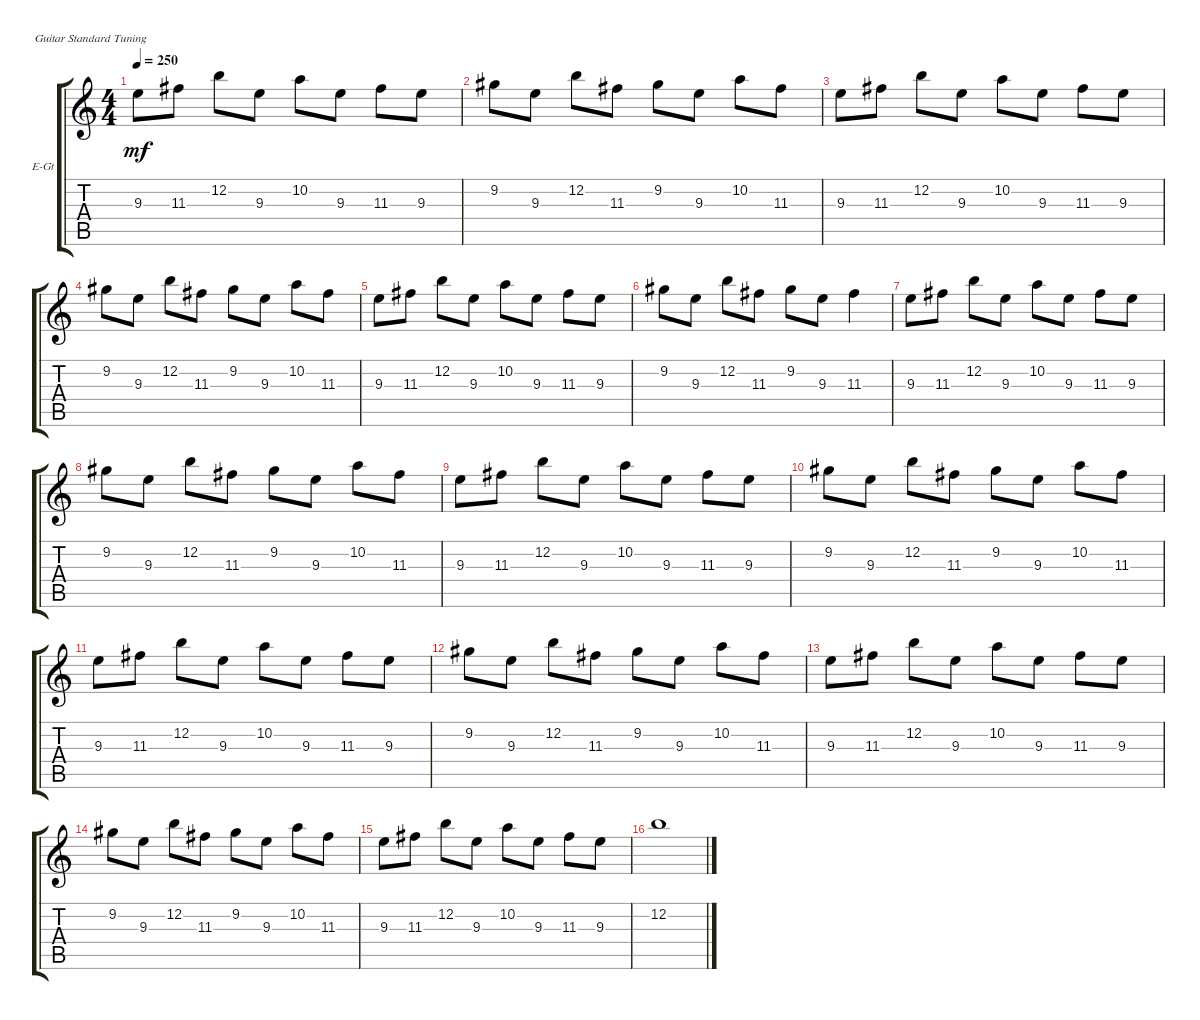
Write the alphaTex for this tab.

\defaultSystemsLayout 4
\bracketExtendMode groupsimilarinstruments
\firstSystemTrackNameOrientation horizontal
\otherSystemsTrackNameOrientation horizontal
\track ("Пилюлюкаклка" "E-Gt") {instrument distortionguitar}
\staff {score tabs}
\tuning (E4 B3 G3 D3 A2 E2)
\ts (4 4)
\tempo 250
\clef g2
\scale
0.333333
\ks c
9.3.8{dy mf} 11.3.8 12.2.8 9.3.8 10.2.8 9.3.8 11.3.8 9.3.8 |
\scale
0.333333 9.2.8 9.3.8 12.2.8 11.3.8 9.2.8 9.3.8 10.2.8 11.3.8 |
\scale
0.333333 9.3.8 11.3.8 12.2.8 9.3.8 10.2.8 9.3.8 11.3.8 9.3.8 |
\scale
0.333333 9.2.8 9.3.8 12.2.8 11.3.8 9.2.8 9.3.8 10.2.8 11.3.8 |
\scale
0.333333 9.3.8 11.3.8 12.2.8 9.3.8 10.2.8 9.3.8 11.3.8 9.3.8 |
\scale
0.333333 9.2.8 9.3.8 12.2.8 11.3.8 9.2.8 9.3.8 11.3.4 |
\scale
0.333333 9.3.8 11.3.8 12.2.8 9.3.8 10.2.8 9.3.8 11.3.8 9.3.8 |
\scale
0.333333 9.2.8 9.3.8 12.2.8 11.3.8 9.2.8 9.3.8 10.2.8 11.3.8 |
\scale
0.333333 9.3.8 11.3.8 12.2.8 9.3.8 10.2.8 9.3.8 11.3.8 9.3.8 |
\scale
0.333333 9.2.8 9.3.8 12.2.8 11.3.8 9.2.8 9.3.8 10.2.8 11.3.8 |
\scale
0.333333 9.3.8 11.3.8 12.2.8 9.3.8 10.2.8 9.3.8 11.3.8 9.3.8 |
\scale
0.333333 9.2.8 9.3.8 12.2.8 11.3.8 9.2.8 9.3.8 10.2.8 11.3.8 |
\scale
0.333333 9.3.8 11.3.8 12.2.8 9.3.8 10.2.8 9.3.8 11.3.8 9.3.8 |
\scale
0.333333 9.2.8 9.3.8 12.2.8 11.3.8 9.2.8 9.3.8 10.2.8 11.3.8 |
\scale
0.333333 9.3.8 11.3.8 12.2.8 9.3.8 10.2.8 9.3.8 11.3.8 9.3.8 |
\scale
0.333333 12.2.1
